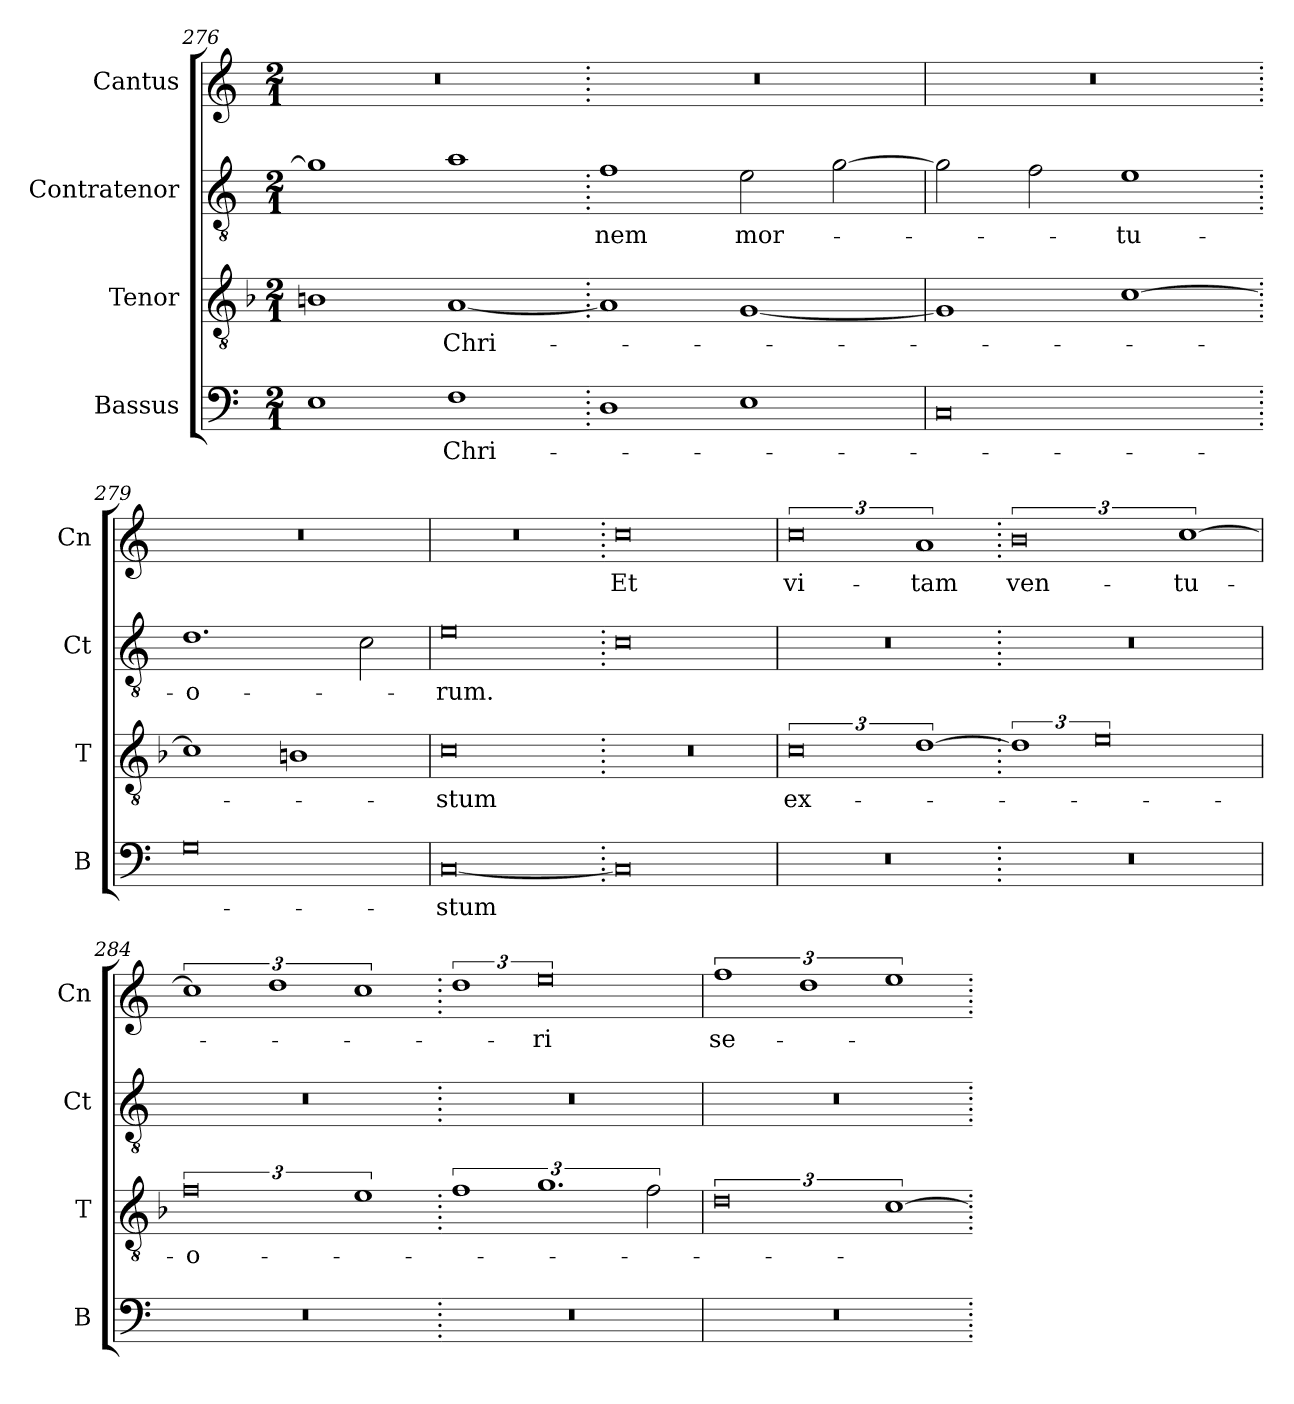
**kern	**text	**kern	**text	**kern	**text	**kern	**text
*part4	*part4	*part3	*part3	*part2	*part2	*part1	*part1
*staff4	*staff4	*staff3	*staff3	*staff2	*staff2	*staff1	*staff1
*I"Bassus	*	*I"Tenor	*	*I"Contratenor	*	*I"Cantus	*
*I'B	*	*I'T	*	*I'Ct	*	*I'Cn	*
*clefF4	*	*clefGv2	*	*clefGv2	*	*clefG2	*
*k[]	*	*k[b-]	*	*k[]	*	*k[]	*
*M2/1	*	*M2/1	*	*M2/1	*	*M2/1	*
=276	=276	=276	=276	=276	=276	=276	=276
1E	.	1Bn	.	1g]	.	0r	.
1F	Chri-	[1A	Chri-	1a	.	.	.
=277.	=277.	=277.	=277.	=277.	=277.	=277.	=277.
1D	.	1A]	.	1f	-nem	0r	.
1E	.	[1G	.	2e\	mor-	.	.
.	.	.	.	[2g\	.	.	.
=278	=278	=278	=278	=278	=278	=278	=278
0C	.	1G]	.	2g\]	.	0r	.
.	.	.	.	2f\	.	.	.
.	.	[1c	.	1e	-tu-	.	.
=279.	=279.	=279.	=279.	=279.	=279.	=279.	=279.
0G	.	1c]	.	1.d	-o-	0r	.
.	.	1Bn	.	.	.	.	.
.	.	.	.	2c\	.	.	.
=280	=280	=280	=280	=280	=280	=280	=280
[0C	-stum	0c	-stum	0e	-rum.	0r	.
=281.	=281.	=281.	=281.	=281.	=281.	=281.	=281.
0C]	.	0r	.	0c	.	0cc	Et
=282	=282	=282	=282	=282	=282	=282	=282
0r	.	3%4c	ex-	0r	.	3%4cc	vi-
.	.	[3%2d	.	.	.	3%2a	-tam
=283.	=283.	=283.	=283.	=283.	=283.	=283.	=283.
0r	.	3%2d]	.	0r	.	3%4b	ven-
.	.	3%4e	.	.	.	.	.
.	.	.	.	.	.	[3%2cc	-tu-
=284	=284	=284	=284	=284	=284	=284	=284
0r	.	3%4f	-o-	0r	.	3%2cc]	.
.	.	.	.	.	.	3%2dd	.
.	.	3%2e	.	.	.	3%2cc	.
=285.	=285.	=285.	=285.	=285.	=285.	=285.	=285.
0r	.	3%2f	.	0r	.	3%2dd	.
.	.	3%2.g	.	.	.	3%4ee	-ri
.	.	3f\	.	.	.	.	.
=286	=286	=286	=286	=286	=286	=286	=286
0r	.	3%4d	.	0r	.	3%2ff	se-
.	.	.	.	.	.	3%2dd	.
.	.	[3%2c	.	.	.	3%2ee	.
=.	=.	=.	=.	=.	=.	=.	=.
*-	*-	*-	*-	*-	*-	*-	*-
